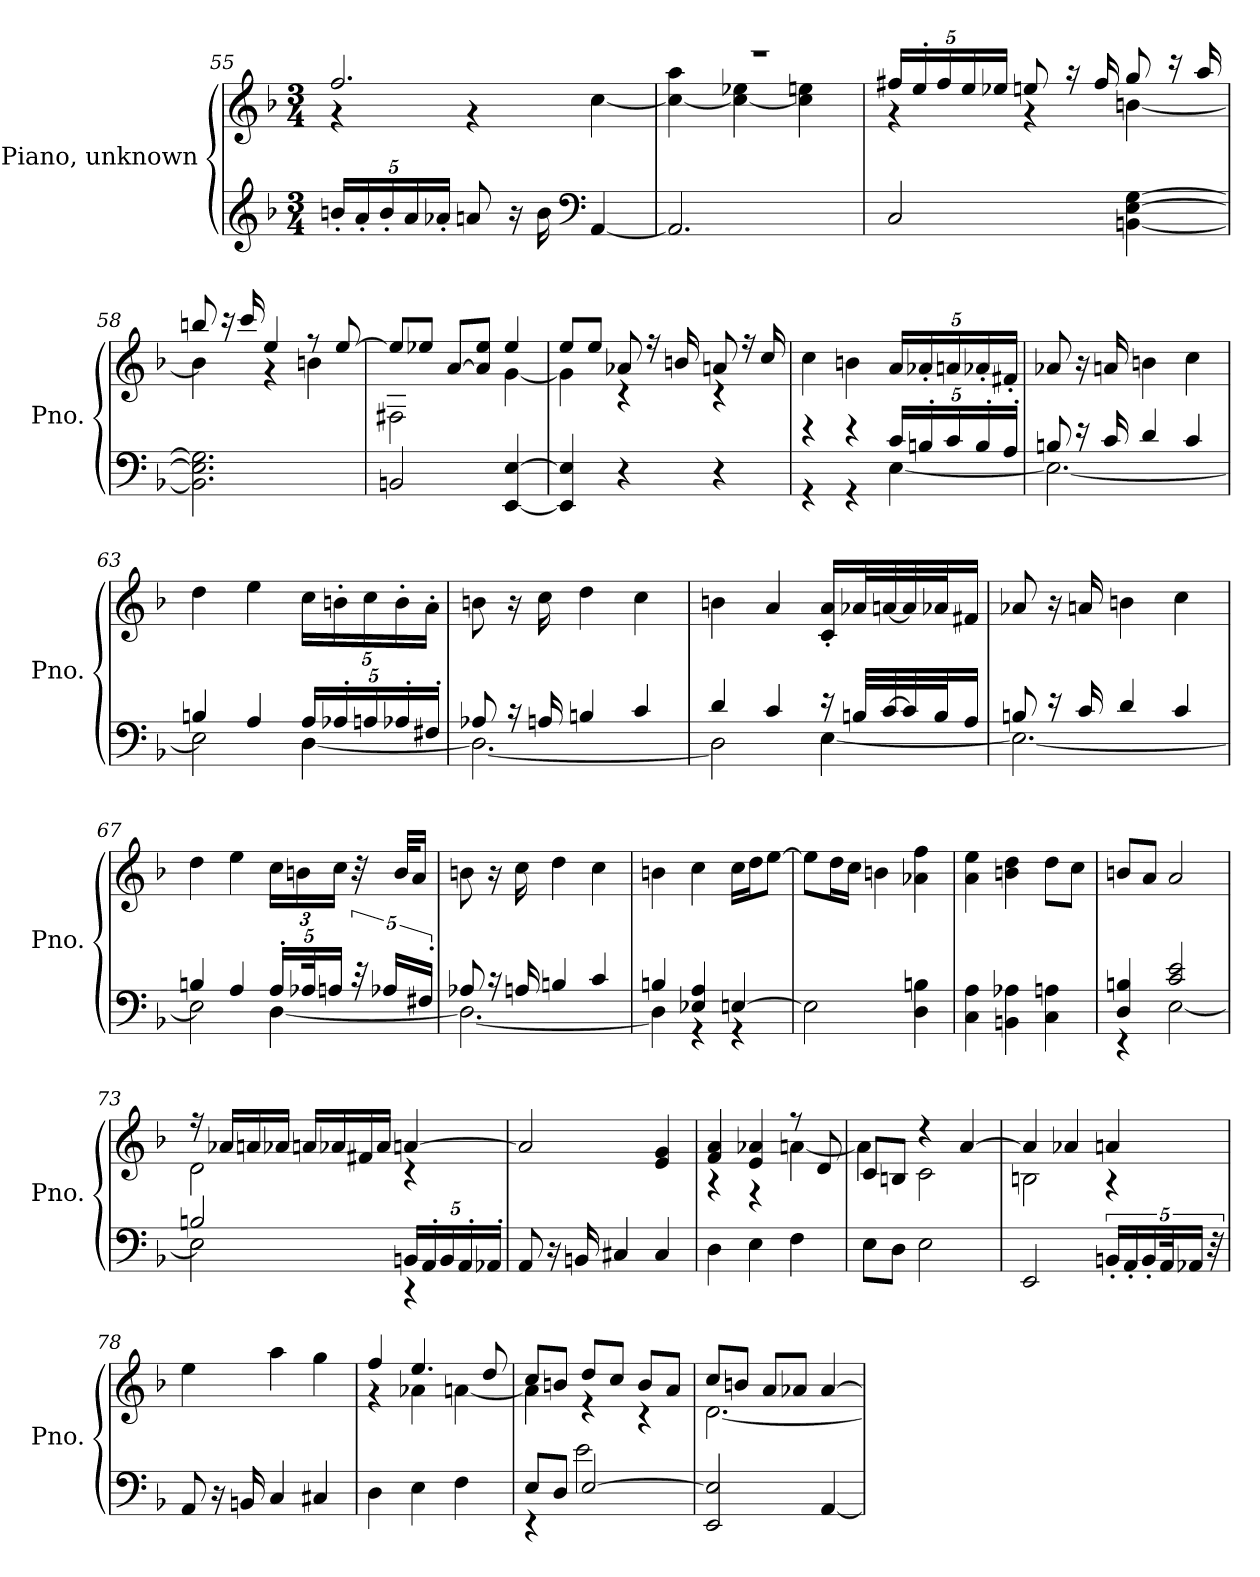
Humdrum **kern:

**kern	**kern
*part1	*part1
*staff2	*staff1
*I"Piano, unknown	*
*I'Pno.	*
*clefG2	*clefG2
*k[b-]	*k[b-]
*M3/4	*M3/4
*Xbrackettup	*
=55	=55
*	*^
20bn'/LL	2.ff/	4r
20a'/	.	.
20b'/	.	.
20a/	.	.
20a-X'/JJ	.	.
8an/	.	4r
16r	.	.
16b\	.	.
*clefF4	*	*
[4AA/	.	[4cc\
=56	=56	=56
2.AA/]	2.r	4cc\_ 4aa\
.	.	4cc\_ 4ee-X\
.	.	4cc\] 4een\
=57	=57	=57
*	*Xbrackettup	*
2C/	20ff#X/LL	4r
.	20ee'/	.
.	20ff#/	.
.	20ee/	.
.	20ee-X/JJ	.
.	8een/	4r
.	16r	.
.	16ff#/	.
[4BBn\ [4E\ [4G\	8gg/	[4bn\
.	16r	.
.	16aa/	.
!!LO:LB:g=z	!!
=58	=58	=58
2.BB\] 2.E\] 2.G\]	8bbn/	4b\]
.	16r	.
.	16ccc/	.
.	4ee/	4r
.	8r	4bn\
.	[8ee/	.
=59	=59	=59
2BBn/	8ee/L]	2F#X\
.	8ee-X/J	.
.	[8a/L	.
.	8a/] 8ee-/J	.
[4EE/ [4E/	4ee-/	[4g\
=60	=60	=60
4EE/] 4E/]	8ee/L	4g\]
.	8ee/J	.
4r	8a-X/	4r
.	16r	.
.	16bn/	.
4r	8an/	4r
.	16r	.
.	16cc/	.
*	*v	*v
=61	=61
*^	*
4r	4r	4cc\
4r	4r	4bn\
20c/LL	[4E\	20a/LL
20Bn'/	.	20a-X'/
20c/	.	20an/
20B'/	.	20a-X'/
20A'/JJ	.	20f#X'/JJ
!!LO:LB:g=z
=62	=62	=62
8Bn/	2.E\_	8a-X/
16r	.	16r
16c/	.	16an/
4d/	.	4bn\
4c/	.	4cc\
=63	=63	=63
4Bn/	2E\]	4dd\
4A/	.	4ee\
20A/LL	[4D\	20cc\LL
20A-X'/	.	20bn'\
20An/	.	20cc\
20A-X'/	.	20b'\
20F#X'/JJ	.	20a'\JJ
=64	=64	=64
8A-X/	2.D\_	8bn\
16r	.	16r
16An/	.	16cc\
4Bn/	.	4dd\
4c/	.	4cc\
=65	=65	=65
4d/	2D\]	4bn\
4c/	.	4a/
16r	[4E\	16c/' 16a/'LL
32Bn/LLL	.	32a-X/L
[32c/	.	[32an/
32c/]	.	32a/]
32B/J	.	32a-X/J
16A/JJ	.	16f#X/JJ
!!LO:LB:g=z
=66	=66	=66
8Bn/	2.E\_	8a-X/
16r	.	16r
16c/	.	16an/
4d/	.	4bn\
4c/	.	4cc\
=67	=67	=67
4Bn/	2E\]	4dd\
4A/	.	4ee\
*brackettup	*	*
20A'/LL	[4D\	24cc\LL
.	.	24bn\
40A-X/K	.	.
20An/JJ	.	.
.	.	24cc\JJ
40r	.	32r
20A-X/LL	.	.
.	.	32b/KLL
.	.	16a/JJ
20F#X'/JJ	.	.
=68	=68	=68
8A-X/	2.D\_	8bn\
16r	.	16r
16An/	.	16cc\
4Bn/	.	4dd\
4c/	.	4cc\
=69	=69	=69
4Bn/	4D\]	4bn\
4E-X/ 4A/	4r	4cc\
[4En/	4r	16cc\LL
.	.	16dd\J
.	.	[8ee\J
*v	*v	*
=70	=70
2E\]	8ee\L]
.	16dd\L
.	16cc\JJ
.	4bn\
4D\ 4Bn\	4a-X\ 4ff\
!!LO:LB:g=z
=71	=71
4C\ 4A\	4a\ 4ee\
4BBn\ 4A-X\	4bn\ 4dd\
4C\ 4An\	8dd\L
.	8cc\J
=72	=72
*^	*
4D/ 4Bn/	4r	8bn/L
.	.	8a/J
2c/ 2e/	[2E\	2a/
=73	=73	=73
*	*	*^
2Bn/	2E\]	16r	2d\
.	.	16a-X/LL	.
.	.	16an/	.
.	.	16a-X/JJ	.
.	.	16an/LL	.
.	.	16a-X/	.
.	.	16f#X/	.
.	.	16a-/JJ	.
*Xbrackettup	*	*	*
20BBn/LL	4r	[4an/	4r
20AA'/	.	.	.
20BB/	.	.	.
20AA'/	.	.	.
20AA-X'/JJ	.	.	.
*v	*v	*	*
*	*v	*v
=74	=74
8AA/	2a/]
16r	.
16BBn/	.
4C#X/	.
4C#/	4e/ 4g/
=75	=75
*	*^
4D\	4f/ 4a/	4r
4E\	4e/ 4a-X/	4r
4F\	8r	[4an\
.	8d/	.
!!LO:LB:g=z	!!
=76	=76	=76
8E\L	8c/L	4a\]
8D\J	8Bn/J	.
2E\	4r	2c\
.	[4a/	.
=77	=77	=77
2EE/	4a/]	2Bn\
.	4a-X/	.
*brackettup	*	*
20BBn'/LL	4an/	4r
20AA'/	.	.
20BB'/	.	.
40AA/K	.	.
20AA-X/JJ	.	.
40r	.	.
*	*v	*v
=78	=78
8AA/	4ee\
16r	.
16BBn/	.
4C/	4aa\
4C#X/	4gg\
=79	=79
*	*^
4D\	4ff/	4r
4E\	4.ee/	4a-X\
4F\	.	[4an\
.	8dd/	.
=80	=80	=80
*^	*	*
8E/L	4r	8cc/L	4a\]
8D/J	.	8bn/J	.
[2E/	2e\	8dd/L	4r
.	.	8cc/J	.
.	.	8b/L	4r
.	.	8a/J	.
*v	*v	*	*
!!LO:PB:g=z	!!
=81	=81	=81
2EE/ 2E/]	8cc/L	[2.d\
.	8bn/J	.
.	8a/L	.
.	8a-X/J	.
[4AA/	[4a-/	.
*	*v	*v
=	=
*-	*-
